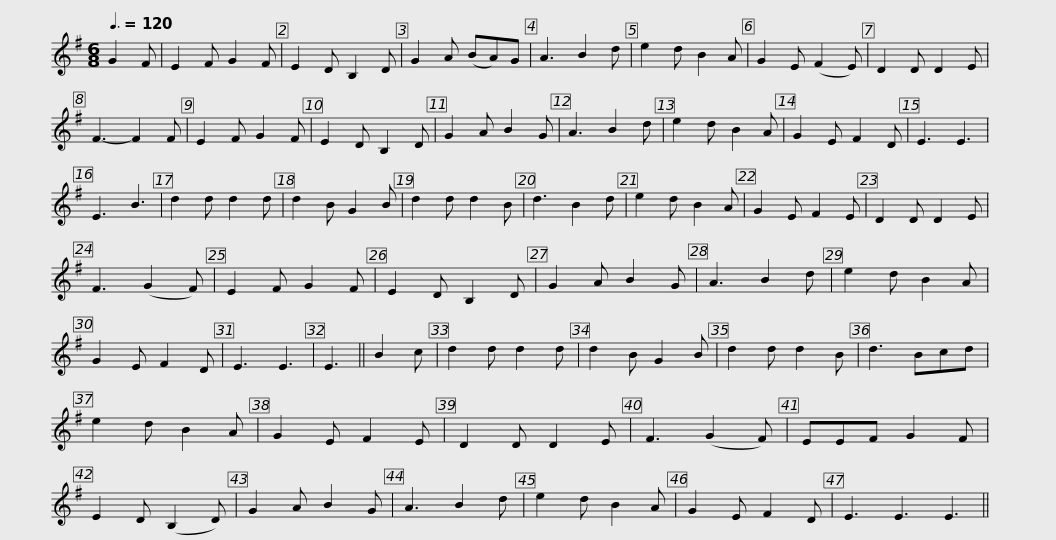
X:1
L:1/8
Q:3/8=120
M:6/8
I:linebreak $
K:Emin
V:1 treble
V:1
 G2 F | E2 F G2 F | E2 D B,2 D | G2 A (BA)G | A3 B2 d | %5
 e2 d B2 A | G2 E (F2 E) | D2 D D2 E | F3- F2 F |$ E2 F G2 F | %10
 E2 D B,2 D | G2 A B2 G | A3 B2 d | e2 d B2 A | G2 E F2 D | %15
 E3 E3 | E3 B3 | d2 d d2 d | d2 B G2 B |$ d2 d d2 B | %20
 d3 B2 d | e2 d B2 A | G2 E F2 E | D2 D D2 E | F3 (G2 F) | %25
 E2 F G2 F | E2 D B,2 D | G2 A B2 G |$ A3 B2 d | e2 d B2 A | %30
 G2 E F2 D | E3 E3 | E3 || B2 c | d2 d d2 d | %35
 d2 B G2 B | d2 d d2 B | d3 Bcd | e2 d B2 A |$ G2 E F2 E | %40
 D2 D D2 E | F3 (G2 F) | EEF G2 F | E2 D (B,2 D) | G2 A B2 G | %45
 A3 B2 d | e2 d B2 A | G2 E F2 D |$ E3 E3 E3 || %49
